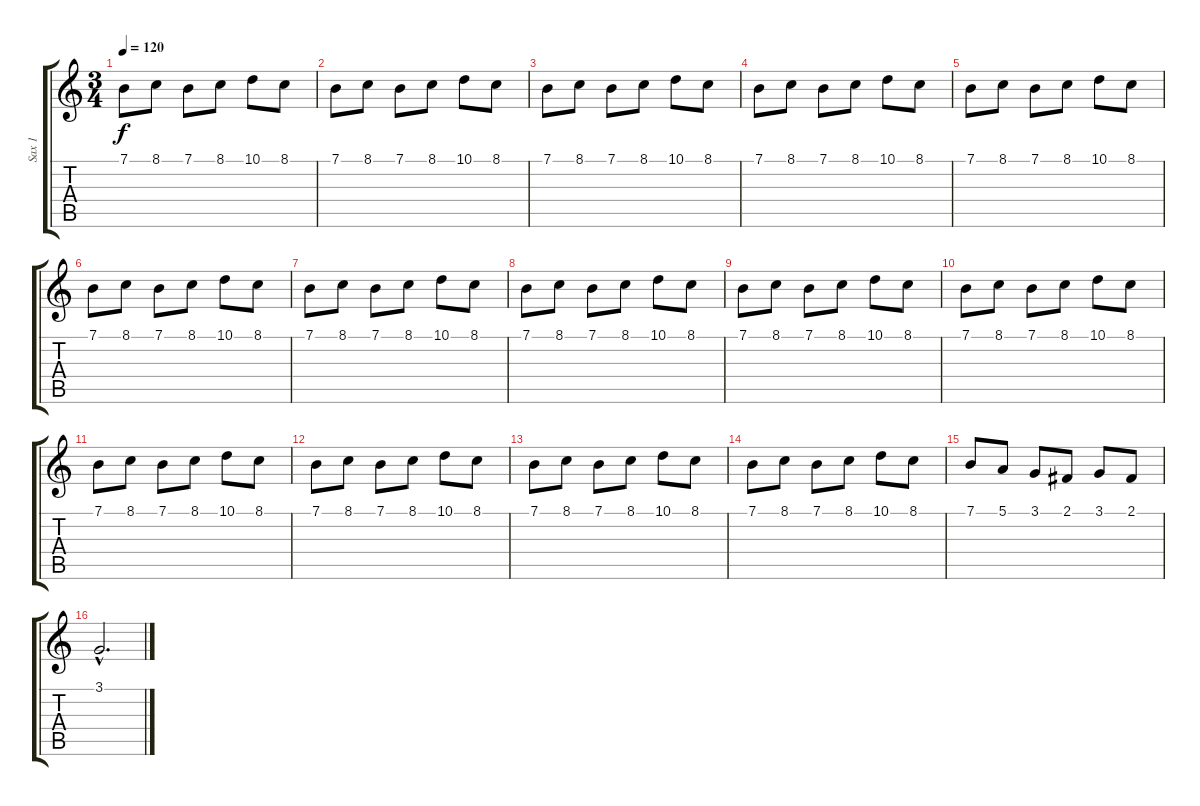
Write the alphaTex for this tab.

\track ("Sax 1" "Sax 1") {instrument altosax}
\staff {score tabs}
\tuning (E4 B3 G3 D3 A2 E2) {hide}
\ts (3 4)
\tempo 120
\clef g2
\ks c
7.1.8{dy f volume 8} 8.1.8 7.1.8 8.1.8 10.1.8 8.1.8 |
7.1.8 8.1.8 7.1.8 8.1.8 10.1.8 8.1.8 |
7.1.8 8.1.8 7.1.8 8.1.8 10.1.8 8.1.8 |
7.1.8 8.1.8 7.1.8 8.1.8 10.1.8 8.1.8 |
7.1.8 8.1.8 7.1.8 8.1.8 10.1.8 8.1.8 |
7.1.8 8.1.8 7.1.8 8.1.8 10.1.8 8.1.8 |
7.1.8 8.1.8 7.1.8 8.1.8 10.1.8 8.1.8 |
7.1.8 8.1.8 7.1.8 8.1.8 10.1.8 8.1.8 |
7.1.8 8.1.8 7.1.8 8.1.8 10.1.8 8.1.8 |
7.1.8 8.1.8 7.1.8 8.1.8 10.1.8 8.1.8 |
7.1.8 8.1.8 7.1.8 8.1.8 10.1.8 8.1.8 |
7.1.8 8.1.8 7.1.8 8.1.8 10.1.8 8.1.8 |
7.1.8 8.1.8 7.1.8 8.1.8 10.1.8 8.1.8 |
7.1.8 8.1.8 7.1.8 8.1.8 10.1.8 8.1.8 |
7.1.8 5.1.8 3.1.8 2.1.8 3.1.8 2.1.8 |
3.1{hac}.2{d}
